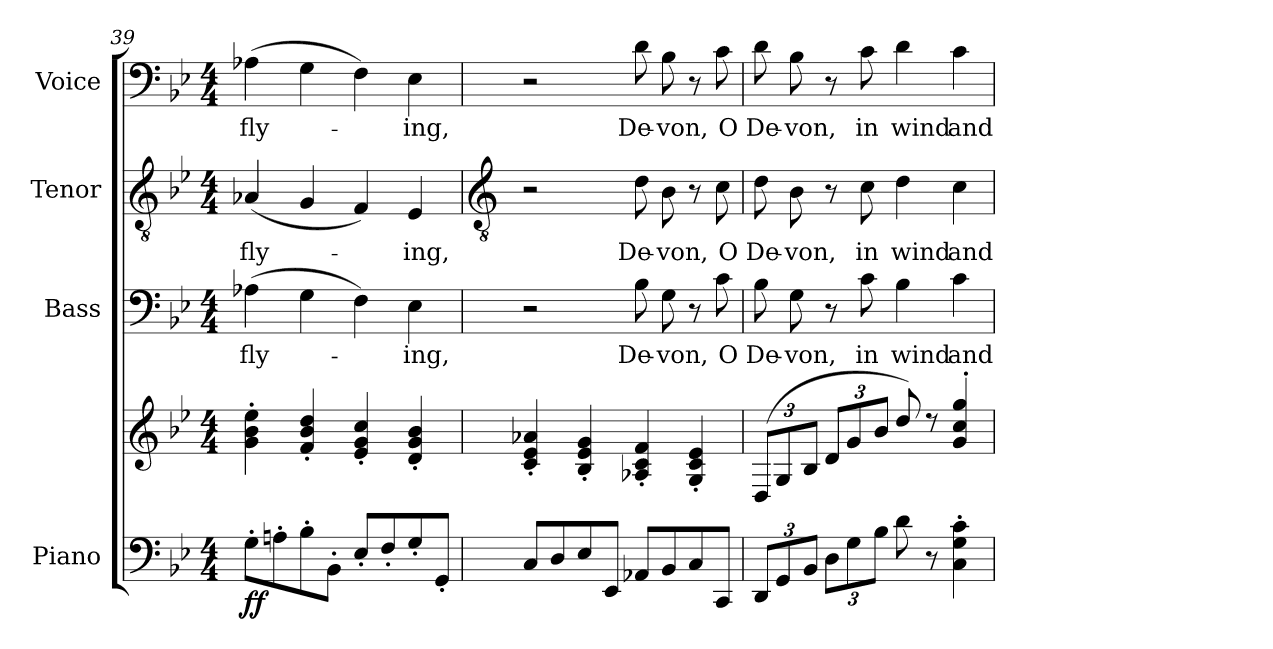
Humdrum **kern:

**kern	**kern	**dynam	**kern	**text	**kern	**text	**kern	**text
*part4	*part4	*part4	*part3	*part3	*part2	*part2	*part1	*part1
*staff5	*staff4	*staff4/5	*staff3	*staff3	*staff2	*staff2	*staff1	*staff1
*I"Piano	*	*	*I"Bass	*	*I"Tenor	*	*I"Voice	*
*	*	*	*I'B	*	*I'T	*	*	*
*clefF4	*clefG2	*	*clefF4	*	*clefGv2	*	*clefF4	*
*k[b-e-]	*k[b-e-]	*	*k[b-e-]	*	*k[b-e-]	*	*k[b-e-]	*
*B-:	*B-:	*	*B-:	*	*B-:	*	*B-:	*
*M4/4	*M4/4	*	*M4/4	*	*M4/4	*	*M4/4	*
=39	=39	=39	=39	=39	=39	=39	=39	=39
!	!	!LO:DY:b=2	!	!LO:LY:b	!	!LO:LY:b	!	!LO:LY:b
!	!	!LO:DY:n=1:b	!	!	!	!	!	!
8G'L	4g' 4b-' 4ee-'	f f	(>4A-X	fly-	(<4A-X	fly-	(>4A-X	fly-
8An'	.	.	.	.	.	.	.	.
8B-'	4f' 4b-' 4dd'	.	4G	.	4G	.	4G	.
8BB-'J	.	.	.	.	.	.	.	.
8E-'L	4e-' 4g' 4cc'	.	4F)	.	4F)	.	4F)	.
8F'	.	.	.	.	.	.	.	.
!	!	!	!	!LO:LY:b	!	!LO:LY:b	!	!LO:LY:b
8G'	4d' 4g' 4b-'	.	4E-	ing,	4E-	ing,	4E-	ing,
8GG'J	.	.	.	.	.	.	.	.
!!LO:LB:g=z
=40	=40	=40	=40	=40	=40	=40	=40	=40
*	*	*	*	*	*clefGv2	*	*	*
8CL	4c' 4e-' 4a-X'	.	2r	.	2r	.	2r	.
8D	.	.	.	.	.	.	.	.
8E-	4B-' 4e-' 4g'	.	.	.	.	.	.	.
8EE-J	.	.	.	.	.	.	.	.
!	!	!	!	!LO:LY:b	!	!LO:LY:b	!	!LO:LY:b
8AA-XL	4A-X' 4c' 4f'	.	8B-	De-	8d	De-	8d	De-
!	!	!	!	!LO:LY:b	!	!LO:LY:b	!	!LO:LY:b
8BB-	.	.	8G	-von,	8B-	-von,	8B-	-von,
8C	4G' 4c' 4e-'	.	8r	.	8r	.	8r	.
!	!	!	!	!LO:LY:b	!	!LO:LY:b	!	!LO:LY:b
8CCJ	.	.	8c	O	8c	O	8c	O
!!LO:LB:g=z
=41	=41	=41	=41	=41	=41	=41	=41	=41
*	*^	*	*	*	*	*	*	*
!	!	!	!	!	!LO:LY:b	!	!LO:LY:b	!	!LO:LY:b
12DDL	(<12DL	1ryy	.	8B-	De-	8d	De-	8d	De-
12GG	12G	.	.	.	.	.	.	.	.
!	!	!	!	!	!LO:LY:b	!	!LO:LY:b	!	!LO:LY:b
.	.	.	.	8G	-von,	8B-	-von,	8B-	-von,
12BB-J	12B-J	.	.	.	.	.	.	.	.
12DL	12dL	.	.	8r	.	8r	.	8r	.
12G	12g	.	.	.	.	.	.	.	.
!	!	!	!	!	!LO:LY:b	!	!LO:LY:b	!	!LO:LY:b
.	.	.	.	8c	in	8c	in	8c	in
12B-J	12b-J	.	.	.	.	.	.	.	.
!	!	!	!	!	!LO:LY:b	!	!LO:LY:b	!	!LO:LY:b
8d	8dd)	.	.	4B-	wind	4d	wind	4d	wind
8r	8r	.	.	.	.	.	.	.	.
!	!	!	!	!	!LO:LY:b	!	!LO:LY:b	!	!LO:LY:b
4C' 4G' 4c'	4g' 4cc' 4gg'	.	.	4c	and	4c	and	4c	and
*	*v	*v	*	*	*	*	*	*	*
=	=	=	=	=	=	=	=	=
*-	*-	*-	*-	*-	*-	*-	*-	*-
